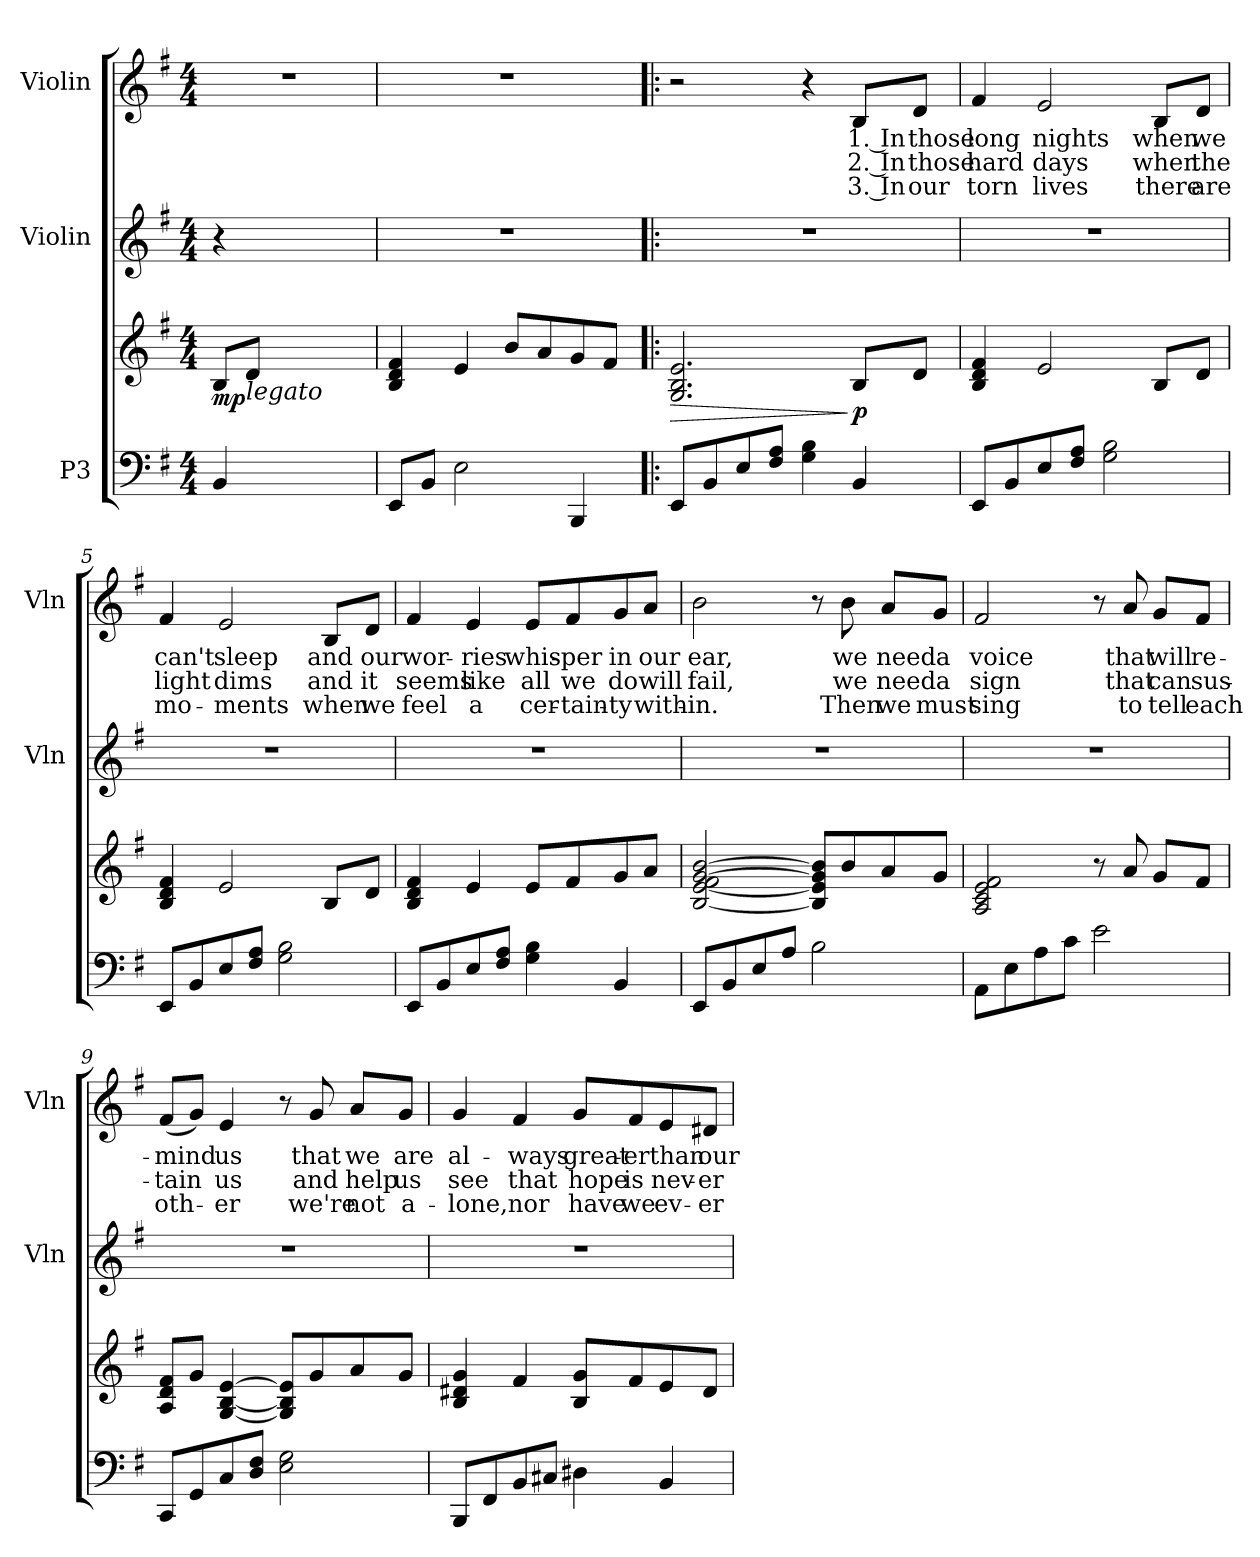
**kern	**kern	**dynam	**kern	**kern	**text	**text	**text
*part3	*part3	*part3	*part2	*part1	*part1	*part1	*part1
*staff4	*staff3	*staff3/4	*staff2	*staff1	*staff1	*staff1	*staff1
*I"P3	*	*	*I"Violin	*I"Violin	*	*	*
*	*	*	*I'Vln	*I'Vln	*	*	*
*clefF4	*clefG2	*	*clefG2	*clefG2	*	*	*
*k[f#]	*k[f#]	*	*k[f#]	*k[f#]	*	*	*
*G:	*G:	*	*G:	*G:	*	*	*
*M4/4	*M4/4	*	*M4/4	*M4/4	*	*	*
*MM80	*MM80	*	*MM80	*MM80	*	*	*
=1	=1	=1	=1	=1	=1	=1	=1
!	!	!LO:DY:b	!	!	!	!	!
4BB/	8B/L	mp	4r	1r	.	.	.
!	!LO:TX:b:i:t=legato	!	!	!	!	!	!
.	8d/J	.	.	.	.	.	.
2.ryy	2.ryy	.	2.ryy	.	.	.	.
=2	=2	=2	=2	=2	=2	=2	=2
8EE/L	4B/ 4d/ 4f#/	.	1r	1r	.	.	.
8BB/J	.	.	.	.	.	.	.
2E\	4e/	.	.	.	.	.	.
.	8b/L	.	.	.	.	.	.
.	8a/	.	.	.	.	.	.
4BBB/	8g/	.	.	.	.	.	.
.	8f#/J	.	.	.	.	.	.
=3!|:	=3!|:	=3!|:	=3!|:	=3!|:	=3!|:	=3!|:	=3!|:
!	!	!LO:HP:b	!	!	!	!	!
8EE/L	2.G/ 2.B/ 2.e/	>	1r	2r	.	.	.
8BB/	.	.	.	.	.	.	.
8E/	.	.	.	.	.	.	.
8F#/ 8A/J	.	.	.	.	.	.	.
4G\ 4B\	.	.	.	4r	.	.	.
!	!	!LO:DY:n=1:b	!	!	!LO:LY:b	!LO:LY:b	!LO:LY:b
4BB/	8B/L	] p	.	8B/L	1. In	2. In	3. In
!	!	!	!	!	!LO:LY:b	!LO:LY:b	!LO:LY:b
.	8d/J	.	.	8d/J	those	those	our
=4	=4	=4	=4	=4	=4	=4	=4
!	!	!	!	!	!LO:LY:b	!LO:LY:b	!LO:LY:b
8EE/L	4B/ 4d/ 4f#/	.	1r	4f#/	long	hard	torn
8BB/	.	.	.	.	.	.	.
!	!	!	!	!	!LO:LY:b	!LO:LY:b	!LO:LY:b
8E/	2e/	.	.	2e/	nights	days	lives
8F#/ 8A/J	.	.	.	.	.	.	.
2G\ 2B\	.	.	.	.	.	.	.
!	!	!	!	!	!LO:LY:b	!LO:LY:b	!LO:LY:b
.	8B/L	.	.	8B/L	when	when	there
!	!	!	!	!	!LO:LY:b	!LO:LY:b	!LO:LY:b
.	8d/J	.	.	8d/J	we	the	are
!!LO:LB:g=z
=5	=5	=5	=5	=5	=5	=5	=5
!	!	!	!	!	!LO:LY:b	!LO:LY:b	!LO:LY:b
8EE/L	4B/ 4d/ 4f#/	.	1r	4f#/	can't	light	mo-
8BB/	.	.	.	.	.	.	.
!	!	!	!	!	!LO:LY:b	!LO:LY:b	!LO:LY:b
8E/	2e/	.	.	2e/	sleep	dims	-ments
8F#/ 8A/J	.	.	.	.	.	.	.
2G\ 2B\	.	.	.	.	.	.	.
!	!	!	!	!	!LO:LY:b	!LO:LY:b	!LO:LY:b
.	8B/L	.	.	8B/L	and	and	when
!	!	!	!	!	!LO:LY:b	!LO:LY:b	!LO:LY:b
.	8d/J	.	.	8d/J	our	it	we
=6	=6	=6	=6	=6	=6	=6	=6
!	!	!	!	!	!LO:LY:b	!LO:LY:b	!LO:LY:b
8EE/L	4B/ 4d/ 4f#/	.	1r	4f#/	wor-	seems	feel
8BB/	.	.	.	.	.	.	.
!	!	!	!	!	!LO:LY:b	!LO:LY:b	!LO:LY:b
8E/	4e/	.	.	4e/	-ries	like	a
8F#/ 8A/J	.	.	.	.	.	.	.
!	!	!	!	!	!LO:LY:b	!LO:LY:b	!LO:LY:b
4G\ 4B\	8e/L	.	.	8e/L	whis-	all	cer-
!	!	!	!	!	!LO:LY:b	!LO:LY:b	!LO:LY:b
.	8f#/	.	.	8f#/	-per	we	-tain-
!	!	!	!	!	!LO:LY:b	!LO:LY:b	!LO:LY:b
4BB/	8g/	.	.	8g/	in	do	-ty
!	!	!	!	!	!LO:LY:b	!LO:LY:b	!LO:LY:b
.	8a/J	.	.	8a/J	our	will	with-
=7	=7	=7	=7	=7	=7	=7	=7
!	!	!	!	!	!LO:LY:b	!LO:LY:b	!LO:LY:b
8EE/L	[<2B/ [<2e/ 2f#/ [>2g/ [>2b/	.	1r	2b\	ear,	fail,	-in.
8BB/	.	.	.	.	.	.	.
8E/	.	.	.	.	.	.	.
8A/J	.	.	.	.	.	.	.
2B\	8B/] 8e/] 8g/] 8b/]L	.	.	8r	.	.	.
!	!	!	!	!	!LO:LY:b	!LO:LY:b	!LO:LY:b
.	8b/	.	.	8b\	we	we	Then
!	!	!	!	!	!LO:LY:b	!LO:LY:b	!LO:LY:b
.	8a/	.	.	8a/L	need	need	we
!	!	!	!	!	!LO:LY:b	!LO:LY:b	!LO:LY:b
.	8g/J	.	.	8g/J	a	a	must
=8	=8	=8	=8	=8	=8	=8	=8
!	!	!	!	!	!LO:LY:b	!LO:LY:b	!LO:LY:b
8AA\L	2A/ 2c/ 2e/ 2f#/	.	1r	2f#/	voice	sign	sing
8E\	.	.	.	.	.	.	.
8A\	.	.	.	.	.	.	.
8c\J	.	.	.	.	.	.	.
2e\	8r	.	.	8r	.	.	.
!	!	!	!	!	!LO:LY:b	!LO:LY:b	!LO:LY:b
.	8a/	.	.	8a/	that	that	to
!	!	!	!	!	!LO:LY:b	!LO:LY:b	!LO:LY:b
.	8g/L	.	.	8g/L	will	can	tell
!	!	!	!	!	!LO:LY:b	!LO:LY:b	!LO:LY:b
.	8f#/J	.	.	8f#/J	re-	sus-	each
!!LO:LB:g=z
=9	=9	=9	=9	=9	=9	=9	=9
!	!	!	!	!	!LO:LY:b	!LO:LY:b	!LO:LY:b
8CC/L	8A/ 8d/ 8f#/L	.	1r	(<8f#/L	-mind	-tain	oth-
8GG/	8g/J	.	.	8g/J)	.	.	.
!	!	!	!	!	!LO:LY:b	!LO:LY:b	!LO:LY:b
8C/	[<4G/ [<4B/ [>4e/	.	.	4e/	us	us	-er
8D/ 8F#/J	.	.	.	.	.	.	.
2E\ 2G\	8G/] 8B/] 8e/]L	.	.	8r	.	.	.
!	!	!	!	!	!LO:LY:b	!LO:LY:b	!LO:LY:b
.	8g/	.	.	8g/	that	and	we're
!	!	!	!	!	!LO:LY:b	!LO:LY:b	!LO:LY:b
.	8a/	.	.	8a/L	we	help	not
!	!	!	!	!	!LO:LY:b	!LO:LY:b	!LO:LY:b
.	8g/J	.	.	8g/J	are	us	a-
=10	=10	=10	=10	=10	=10	=10	=10
!	!	!	!	!	!LO:LY:b	!LO:LY:b	!LO:LY:b
8BBB/L	4B/ 4d#X/ 4g/	.	1r	4g/	al-	see	-lone,
8FF#/	.	.	.	.	.	.	.
!	!	!	!	!	!LO:LY:b	!LO:LY:b	!LO:LY:b
8BB/	4f#/	.	.	4f#/	-ways	that	nor
8C#X/J	.	.	.	.	.	.	.
!	!	!	!	!	!LO:LY:b	!LO:LY:b	!LO:LY:b
4D#X\	8B/ 8g/L	.	.	8g/L	great-	hope	have
!	!	!	!	!	!LO:LY:b	!LO:LY:b	!LO:LY:b
.	8f#/	.	.	8f#/	-er	is	we
!	!	!	!	!	!LO:LY:b	!LO:LY:b	!LO:LY:b
4BB/	8e/	.	.	8e/	than	nev-	ev-
!	!	!	!	!	!LO:LY:b	!LO:LY:b	!LO:LY:b
.	8d#/J	.	.	8d#X/J	our	-er	-er
=	=	=	=	=	=	=	=
*-	*-	*-	*-	*-	*-	*-	*-
